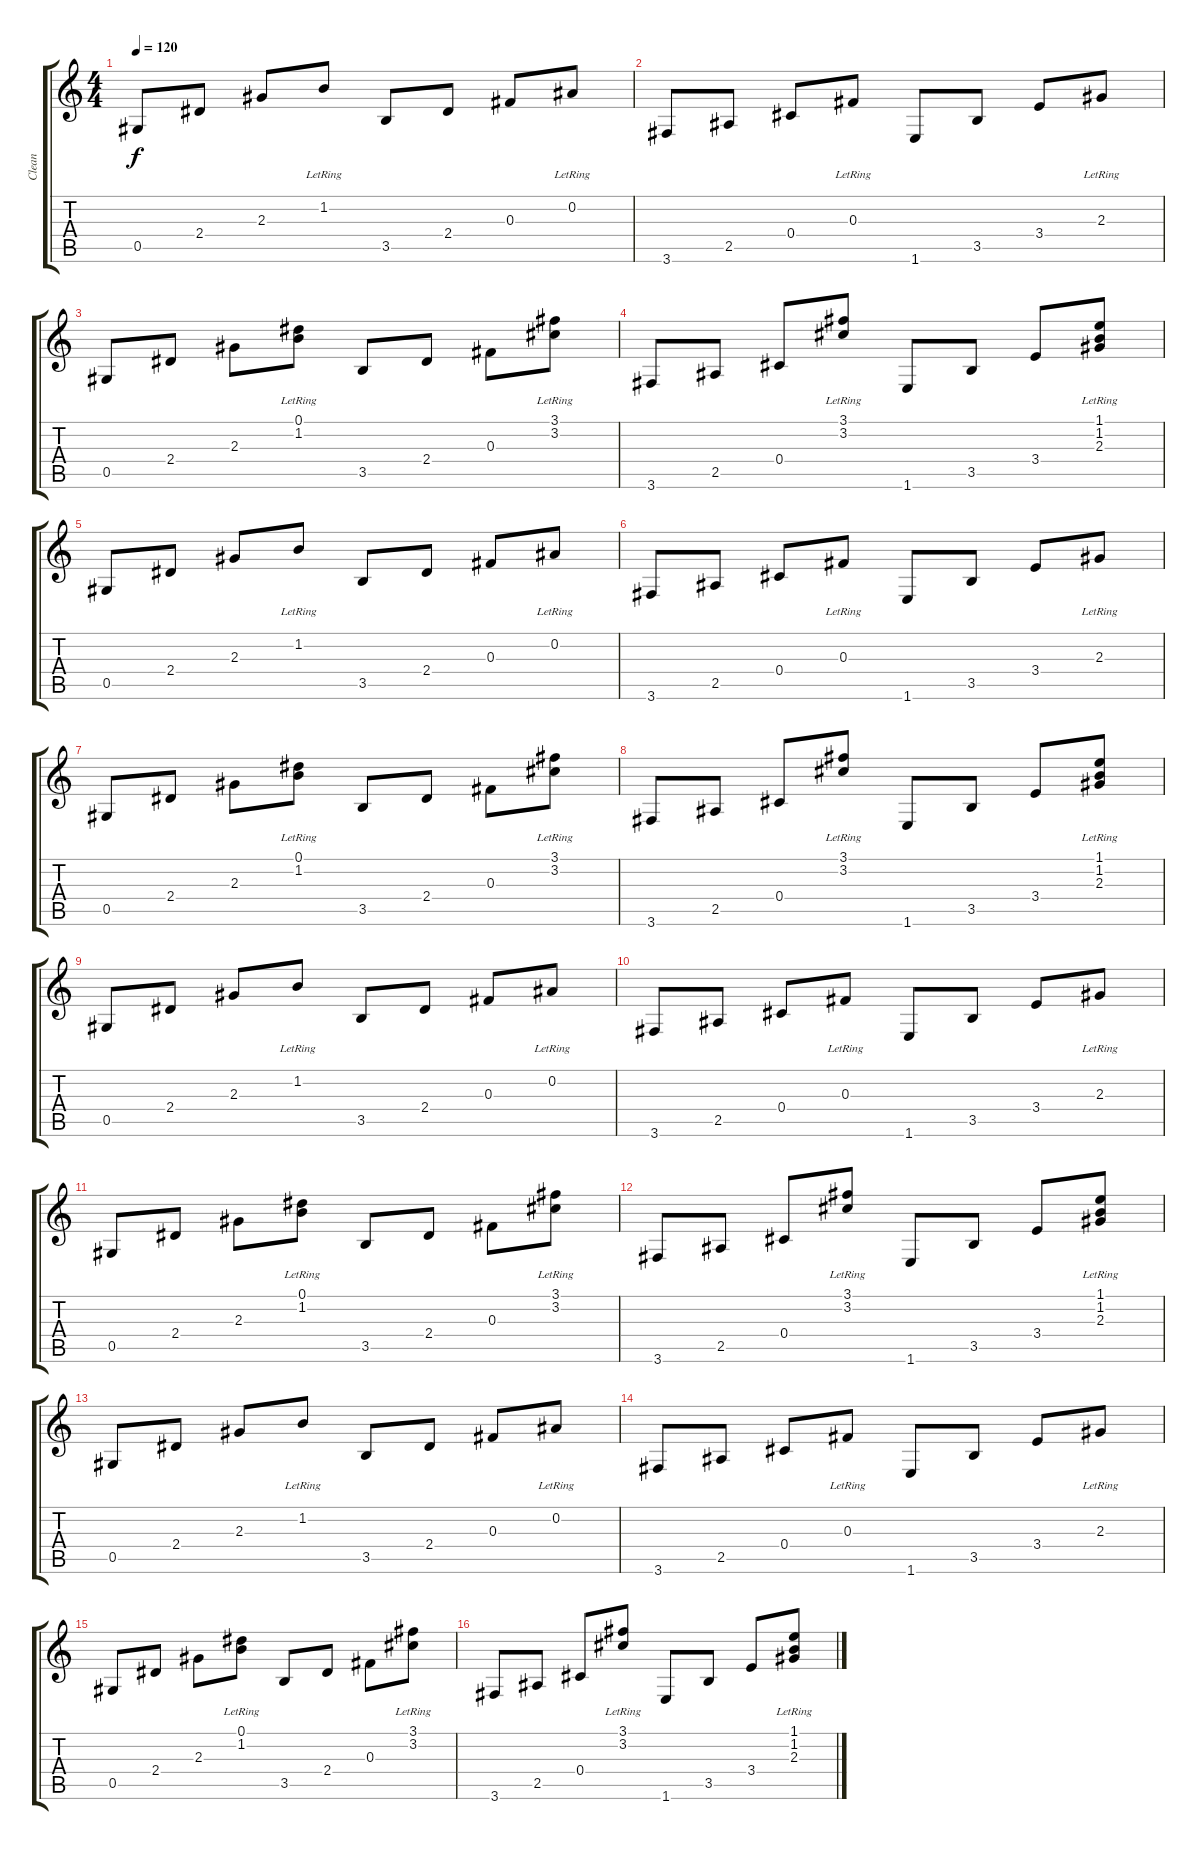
\track ("Clean" "Clean") {instrument acousticguitarsteel}
\staff {score tabs}
\tuning (Eb4 Bb3 Gb3 Db3 Ab2 Eb2) {hide}
\ts (4 4)
\tempo 120
\clef g2
\ks c
0.5.8{dy f} 2.4.8 2.3.8 1.2{lr}.8 3.5.8 2.4.8 0.3.8 0.2{lr}.8 |
3.6.8 2.5.8 0.4.8 0.3{lr}.8 1.6.8 3.5.8 3.4.8 2.3{lr}.8 |
0.5.8 2.4.8 2.3.8 (0.1{lr} 1.2{lr}).8 3.5.8 2.4.8 0.3.8 (3.1{lr} 3.2{lr}).8 |
3.6.8 2.5.8 0.4.8 (3.1{lr} 3.2{lr}).8 1.6.8 3.5.8 3.4.8 (1.1{lr} 1.2{lr} 2.3{lr}).8 |
0.5.8 2.4.8 2.3.8 1.2{lr}.8 3.5.8 2.4.8 0.3.8 0.2{lr}.8 |
3.6.8 2.5.8 0.4.8 0.3{lr}.8 1.6.8 3.5.8 3.4.8 2.3{lr}.8 |
0.5.8 2.4.8 2.3.8 (0.1{lr} 1.2{lr}).8 3.5.8 2.4.8 0.3.8 (3.1{lr} 3.2{lr}).8 |
3.6.8 2.5.8 0.4.8 (3.1{lr} 3.2{lr}).8 1.6.8 3.5.8 3.4.8 (1.1{lr} 1.2{lr} 2.3{lr}).8 |
0.5.8 2.4.8 2.3.8 1.2{lr}.8 3.5.8 2.4.8 0.3.8 0.2{lr}.8 |
3.6.8 2.5.8 0.4.8 0.3{lr}.8 1.6.8 3.5.8 3.4.8 2.3{lr}.8 |
0.5.8 2.4.8 2.3.8 (0.1{lr} 1.2{lr}).8 3.5.8 2.4.8 0.3.8 (3.1{lr} 3.2{lr}).8 |
3.6.8 2.5.8 0.4.8 (3.1{lr} 3.2{lr}).8 1.6.8 3.5.8 3.4.8 (1.1{lr} 1.2{lr} 2.3{lr}).8 |
0.5.8 2.4.8 2.3.8 1.2{lr}.8 3.5.8 2.4.8 0.3.8 0.2{lr}.8 |
3.6.8 2.5.8 0.4.8 0.3{lr}.8 1.6.8 3.5.8 3.4.8 2.3{lr}.8 |
0.5.8 2.4.8 2.3.8 (0.1{lr} 1.2{lr}).8 3.5.8 2.4.8 0.3.8 (3.1{lr} 3.2{lr}).8 |
3.6.8 2.5.8 0.4.8 (3.1{lr} 3.2{lr}).8 1.6.8 3.5.8 3.4.8 (1.1{lr} 1.2{lr} 2.3{lr}).8
